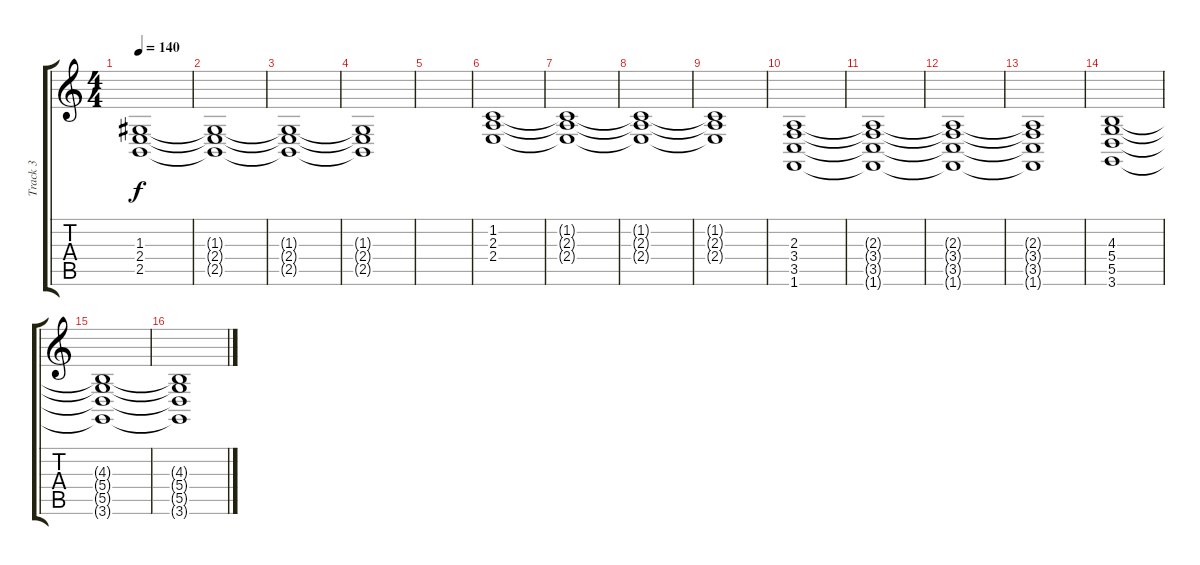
\track ("Track 3" "Track 3") {instrument violin}
\staff {score tabs}
\tuning (E4 B3 G3 D3 A2 E2) {hide}
\ts (4 4)
\tempo 140
\clef g2
\ks c
(1.3 2.4 2.5).1{dy f} |
(1.3{t} 2.4{t} 2.5{t}).1 |
(1.3{t} 2.4{t} 2.5{t}).1 |
(1.3{t} 2.4{t} 2.5{t}).1 |
|
(1.2 2.3 2.4).1 |
(1.2{t} 2.3{t} 2.4{t}).1 |
(1.2{t} 2.3{t} 2.4{t}).1 |
(1.2{t} 2.3{t} 2.4{t}).1 |
(2.3 3.4 3.5 1.6).1 |
(2.3{t} 3.4{t} 3.5{t} 1.6{t}).1 |
(2.3{t} 3.4{t} 3.5{t} 1.6{t}).1 |
(2.3{t} 3.4{t} 3.5{t} 1.6{t}).1 |
(4.3 5.4 5.5 3.6).1 |
(4.3{t} 5.4{t} 5.5{t} 3.6{t}).1 |
(4.3{t} 5.4{t} 5.5{t} 3.6{t}).1
